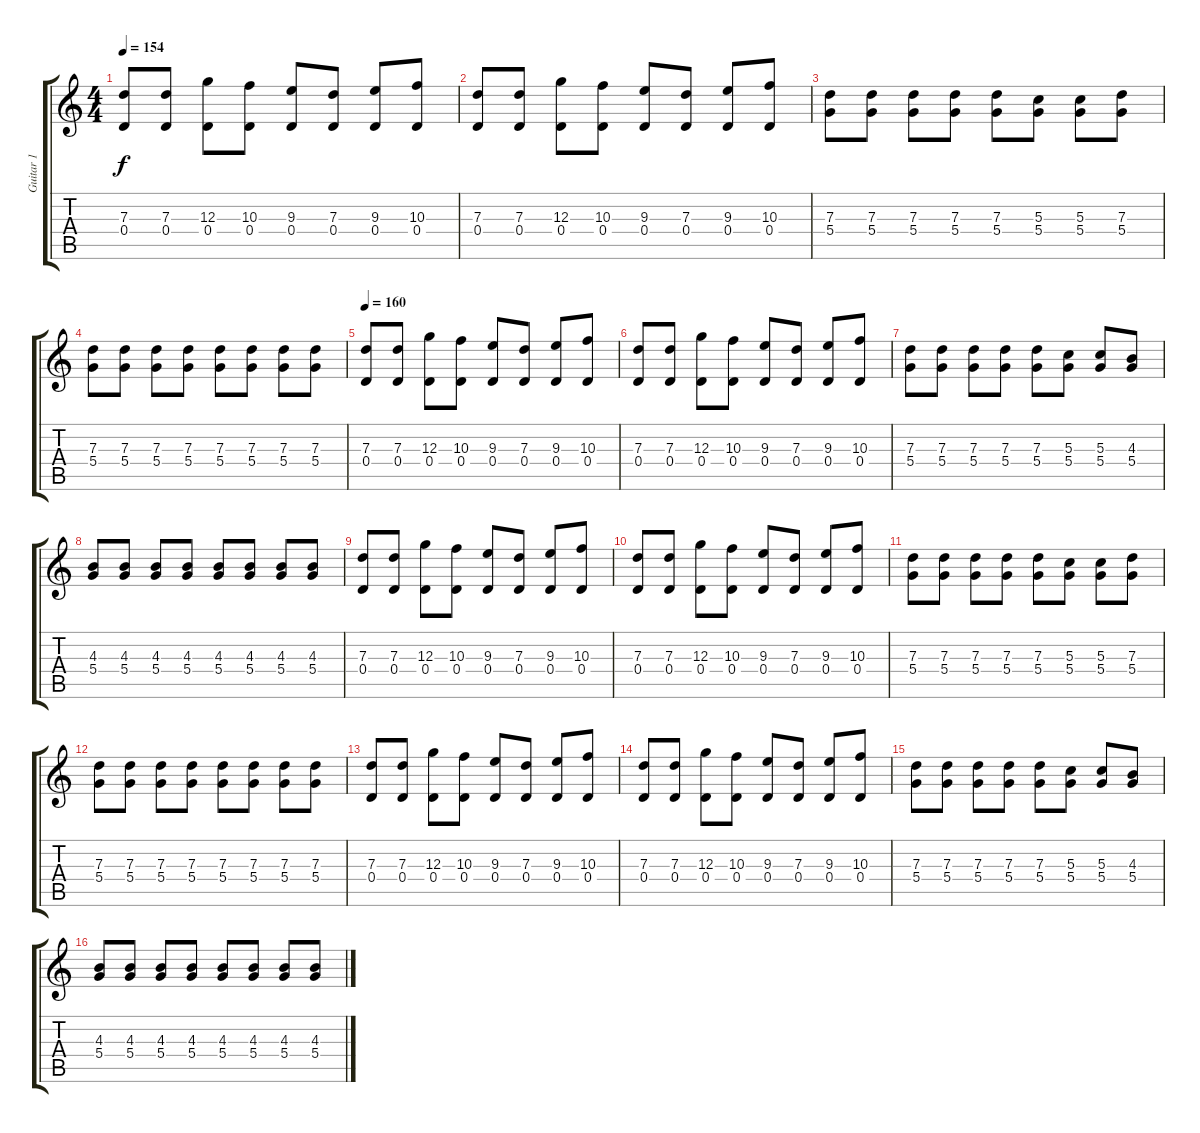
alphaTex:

\track ("Guitar 1" "Guitar 1") {instrument distortionguitar}
\staff {score tabs}
\tuning (E4 B3 G3 D3 A2 E2) {hide}
\ts (4 4)
\tempo 154
\tempo 160
\tempo 154
\clef g2
\ks c
(7.3 0.4).8{dy f instrument distortionguitar} (7.3 0.4).8 (12.3 0.4).8 (10.3 0.4).8 (9.3 0.4).8 (7.3 0.4).8 (9.3 0.4).8 (10.3 0.4).8 |
(7.3 0.4).8 (7.3 0.4).8 (12.3 0.4).8 (10.3 0.4).8 (9.3 0.4).8 (7.3 0.4).8 (9.3 0.4).8 (10.3 0.4).8 |
(7.3 5.4).8 (7.3 5.4).8 (7.3 5.4).8 (7.3 5.4).8 (7.3 5.4).8 (5.3 5.4).8 (5.3 5.4).8 (7.3 5.4).8 |
(7.3 5.4).8 (7.3 5.4).8 (7.3 5.4).8 (7.3 5.4).8 (7.3 5.4).8 (7.3 5.4).8 (7.3 5.4).8 (7.3 5.4).8 |
\tempo 160
(7.3 0.4).8 (7.3 0.4).8 (12.3 0.4).8 (10.3 0.4).8 (9.3 0.4).8 (7.3 0.4).8 (9.3 0.4).8 (10.3 0.4).8 |
(7.3 0.4).8 (7.3 0.4).8 (12.3 0.4).8 (10.3 0.4).8 (9.3 0.4).8 (7.3 0.4).8 (9.3 0.4).8 (10.3 0.4).8 |
(7.3 5.4).8 (7.3 5.4).8 (7.3 5.4).8 (7.3 5.4).8 (7.3 5.4).8 (5.3 5.4).8 (5.3 5.4).8 (4.3 5.4).8 |
(4.3 5.4).8 (4.3 5.4).8 (4.3 5.4).8 (4.3 5.4).8 (4.3 5.4).8 (4.3 5.4).8 (4.3 5.4).8 (4.3 5.4).8 |
(7.3 0.4).8 (7.3 0.4).8 (12.3 0.4).8 (10.3 0.4).8 (9.3 0.4).8 (7.3 0.4).8 (9.3 0.4).8 (10.3 0.4).8 |
(7.3 0.4).8 (7.3 0.4).8 (12.3 0.4).8 (10.3 0.4).8 (9.3 0.4).8 (7.3 0.4).8 (9.3 0.4).8 (10.3 0.4).8 |
(7.3 5.4).8 (7.3 5.4).8 (7.3 5.4).8 (7.3 5.4).8 (7.3 5.4).8 (5.3 5.4).8 (5.3 5.4).8 (7.3 5.4).8 |
(7.3 5.4).8 (7.3 5.4).8 (7.3 5.4).8 (7.3 5.4).8 (7.3 5.4).8 (7.3 5.4).8 (7.3 5.4).8 (7.3 5.4).8 |
(7.3 0.4).8 (7.3 0.4).8 (12.3 0.4).8 (10.3 0.4).8 (9.3 0.4).8 (7.3 0.4).8 (9.3 0.4).8 (10.3 0.4).8 |
(7.3 0.4).8 (7.3 0.4).8 (12.3 0.4).8 (10.3 0.4).8 (9.3 0.4).8 (7.3 0.4).8 (9.3 0.4).8 (10.3 0.4).8 |
(7.3 5.4).8 (7.3 5.4).8 (7.3 5.4).8 (7.3 5.4).8 (7.3 5.4).8 (5.3 5.4).8 (5.3 5.4).8 (4.3 5.4).8 |
(4.3 5.4).8 (4.3 5.4).8 (4.3 5.4).8 (4.3 5.4).8 (4.3 5.4).8 (4.3 5.4).8 (4.3 5.4).8 (4.3 5.4).8
